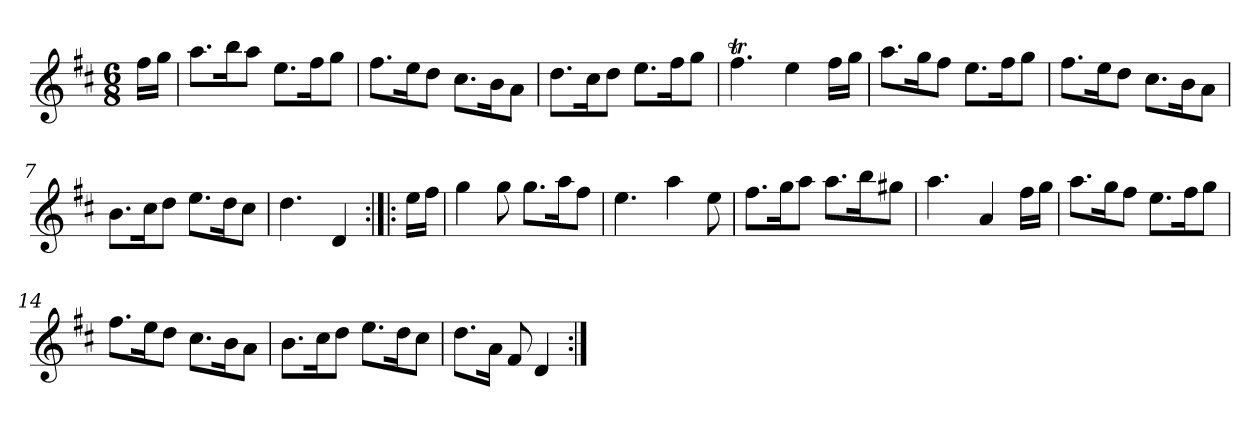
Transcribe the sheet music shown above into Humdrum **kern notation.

**kern
*part1
*staff1
*clefG2
*k[f#c#]
*D:
*M6/8
*MM120
=
16ff#\LL
16gg\JJ
=1
8.aa\L
16bb\K
8aa\J
8.ee\L
16ff#\K
8gg\J
=2
8.ff#\L
16ee\K
8dd\J
8.cc#\L
16b\K
8a\J
=3
8.dd\L
16cc#\K
8dd\J
8.ee\L
16ff#\K
8gg\J
=4
4.ff#t
4ee
16ff#\LL
16gg\JJ
=5
8.aa\L
16gg\K
8ff#\J
8.ee\L
16ff#\K
8gg\J
=6
8.ff#\L
16ee\K
8dd\J
8.cc#\L
16b\K
8a\J
=7
8.b\L
16cc#\K
8dd\J
8.ee\L
16dd\K
8cc#\J
=8
4.dd
4d
=:|!|:
16ee\LL
16ff#\JJ
=9
4gg
8gg
8.gg\L
16aa\K
8ff#\J
=10
4.ee
4aa
8ee
=11
8.ff#\L
16gg\K
8aa\J
8.aa\L
16bb\K
8gg#X\J
=12
4.aa
4a
16ff#\LL
16gg\JJ
=13
8.aa\L
16gg\K
8ff#\J
8.ee\L
16ff#\K
8gg\J
=14
8.ff#\L
16ee\K
8dd\J
8.cc#\L
16b\K
8a\J
=15
8.b\L
16cc#\K
8dd\J
8.ee\L
16dd\K
8cc#\J
=16
8.dd\L
16a\Jk
8f#
4d
=:|!
*-
